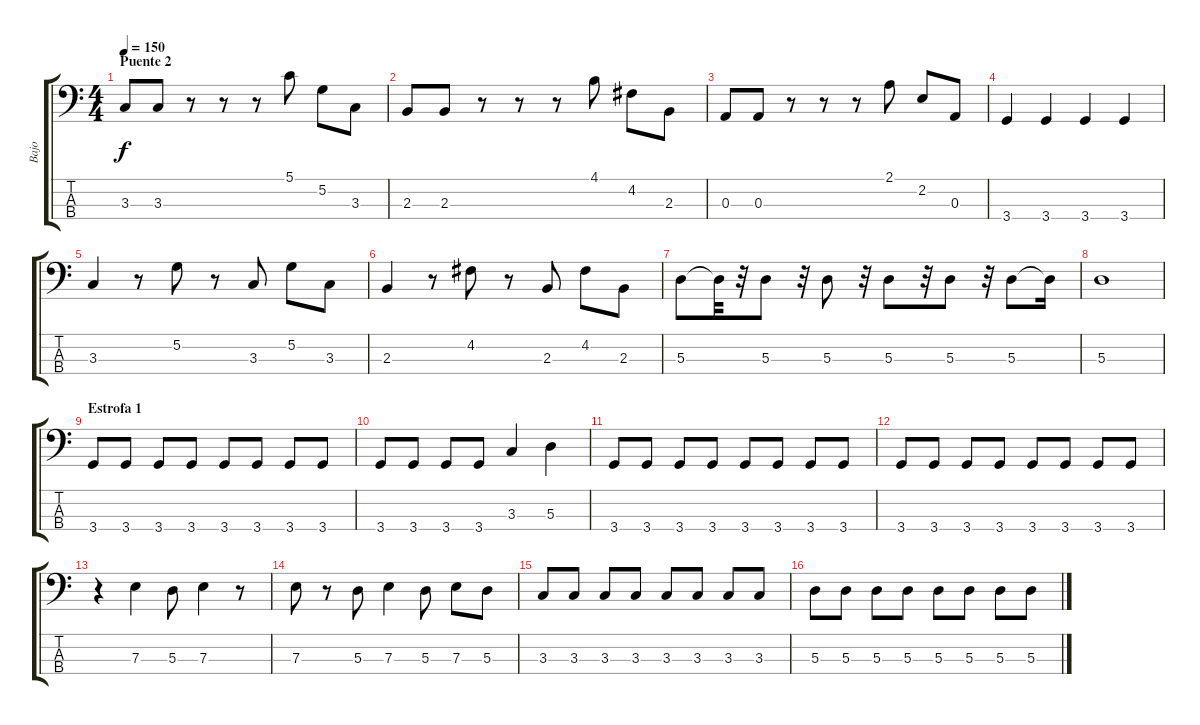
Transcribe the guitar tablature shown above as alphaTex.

\track ("Bajo" "Bajo") {instrument electricbassfinger}
\staff {score tabs}
\tuning (G2 D2 A1 E1) {hide}
\ts (4 4)
\section ("" "Puente 2")
\tempo 150
\clef f4
\ks c
3.3.8{dy f} 3.3.8 r.8 r.8 r.8 5.1.8 5.2.8 3.3.8 |
2.3.8 2.3.8 r.8 r.8 r.8 4.1.8 4.2.8 2.3.8 |
0.3.8 0.3.8 r.8 r.8 r.8 2.1.8 2.2.8 0.3.8 |
3.4.4 3.4.4 3.4.4 3.4.4 |
3.3.4 r.8 5.2.8 r.8 3.3.8 5.2.8 3.3.8 |
2.3.4 r.8 4.2.8 r.8 2.3.8 4.2.8 2.3.8 |
5.3.8 5.3{t}.32 r.32 5.3.8 r.32 5.3.8 r.32 5.3.8 r.32 5.3.8 r.32 5.3.8 5.3{t}.16 |
5.3.1 |
\section ("" "Estrofa 1")
3.4.8 3.4.8 3.4.8 3.4.8 3.4.8 3.4.8 3.4.8 3.4.8 |
3.4.8 3.4.8 3.4.8 3.4.8 3.3.4 5.3.4 |
3.4.8 3.4.8 3.4.8 3.4.8 3.4.8 3.4.8 3.4.8 3.4.8 |
3.4.8 3.4.8 3.4.8 3.4.8 3.4.8 3.4.8 3.4.8 3.4.8 |
r.4 7.3.4 5.3.8 7.3.4 r.8 |
7.3.8 r.8 5.3.8 7.3.4 5.3.8 7.3.8 5.3.8 |
3.3.8 3.3.8 3.3.8 3.3.8 3.3.8 3.3.8 3.3.8 3.3.8 |
5.3.8 5.3.8 5.3.8 5.3.8 5.3.8 5.3.8 5.3.8 5.3.8
